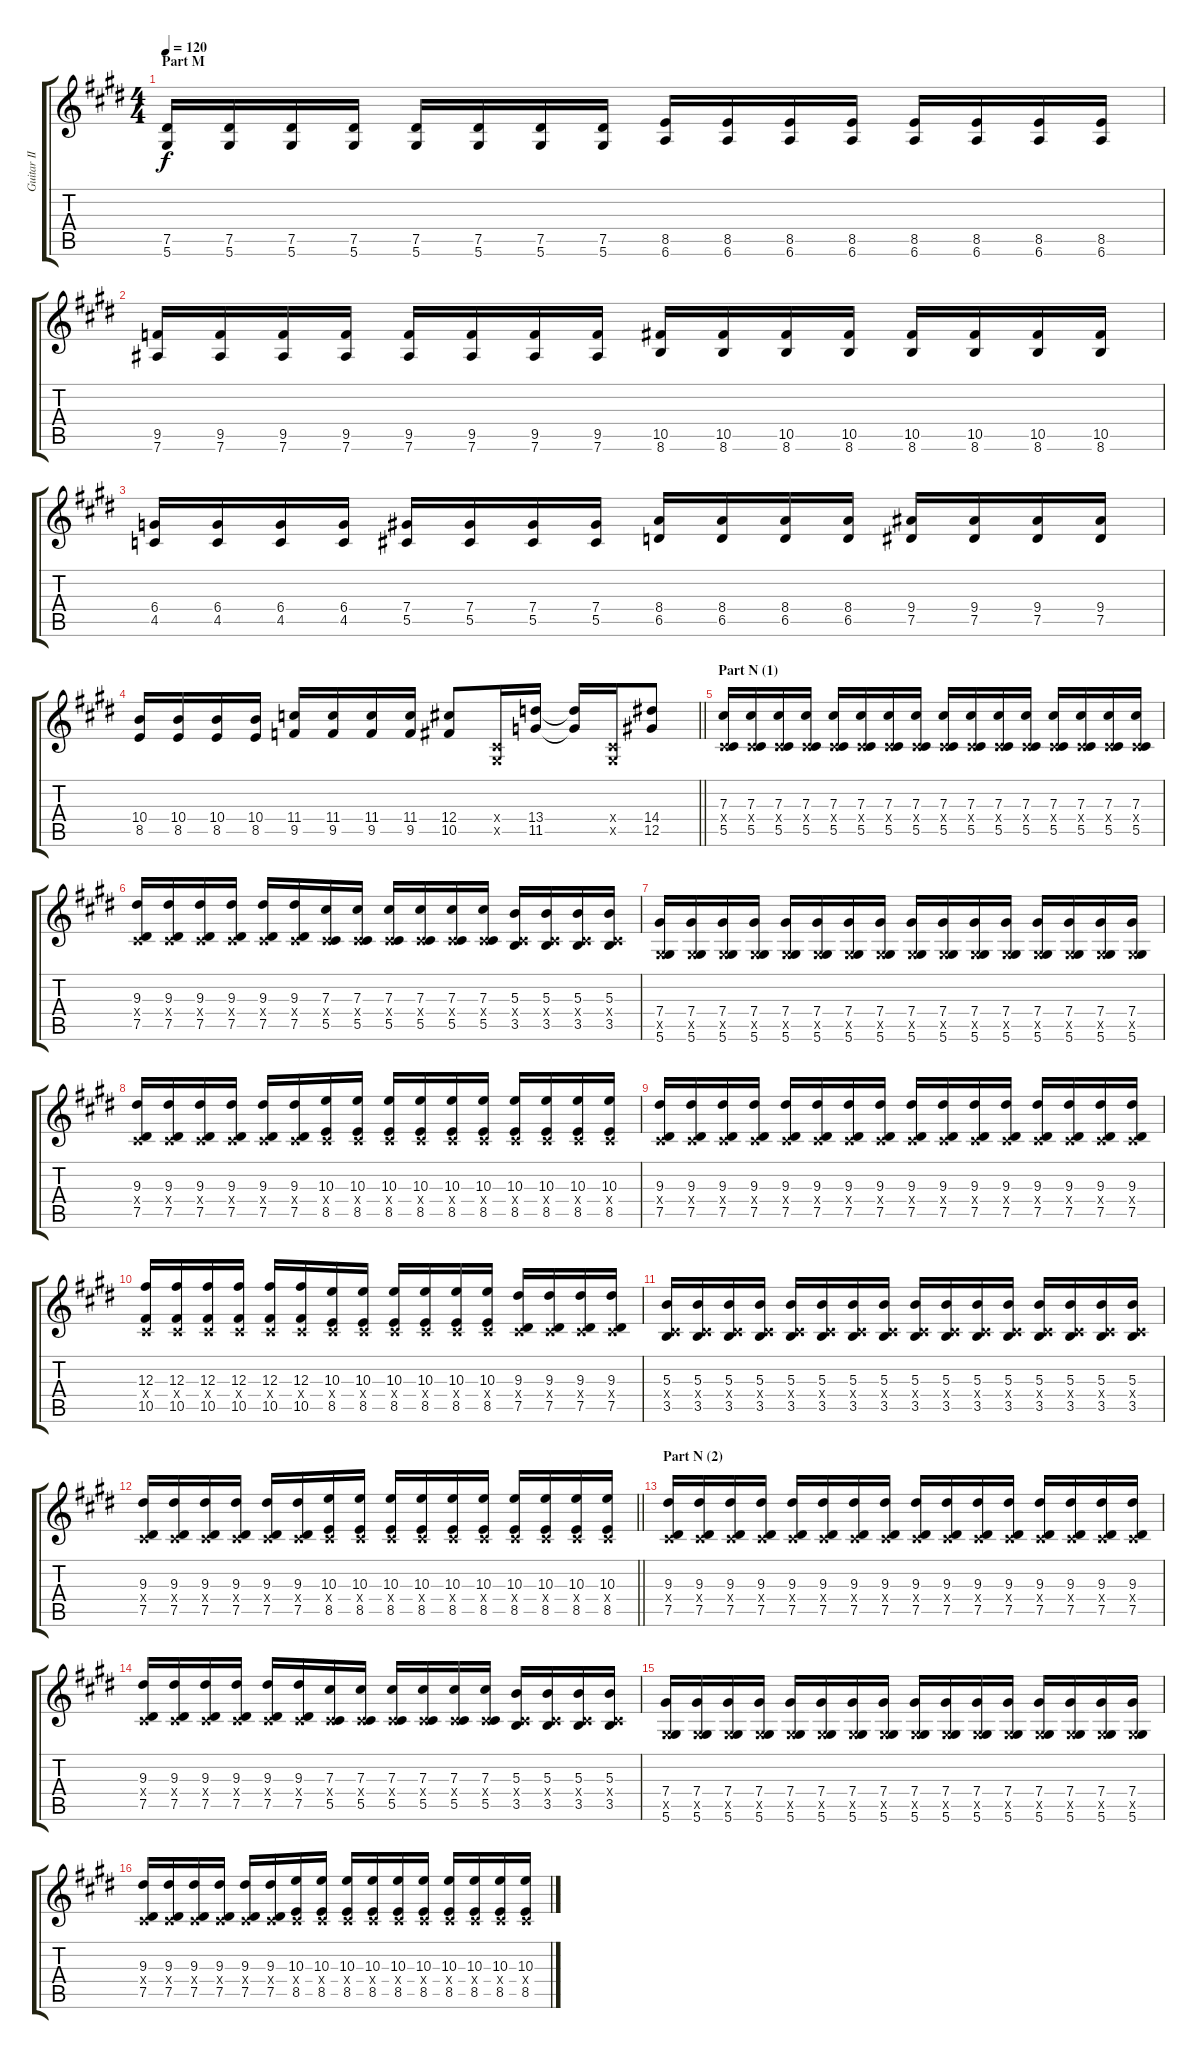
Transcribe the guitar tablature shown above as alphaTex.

\track ("Guitar II (Sugizo)" "Guitar II ") {instrument distortionguitar}
\staff {score tabs}
\tuning (Eb4 Bb3 Gb3 Db3 Ab2 Eb2) {hide}
\ts (4 4)
\section ("" "Part M")
\tempo 120
\clef g2
\ks e
(7.5 5.6).16{dy f} (7.5 5.6).16 (7.5 5.6).16 (7.5 5.6).16 (7.5 5.6).16 (7.5 5.6).16 (7.5 5.6).16 (7.5 5.6).16 (8.5 6.6).16 (8.5 6.6).16 (8.5 6.6).16 (8.5 6.6).16 (8.5 6.6).16 (8.5 6.6).16 (8.5 6.6).16 (8.5 6.6).16 |
(9.5 7.6).16 (9.5 7.6).16 (9.5 7.6).16 (9.5 7.6).16 (9.5 7.6).16 (9.5 7.6).16 (9.5 7.6).16 (9.5 7.6).16 (10.5 8.6).16 (10.5 8.6).16 (10.5 8.6).16 (10.5 8.6).16 (10.5 8.6).16 (10.5 8.6).16 (10.5 8.6).16 (10.5 8.6).16 |
(6.4 4.5).16 (6.4 4.5).16 (6.4 4.5).16 (6.4 4.5).16 (7.4 5.5).16 (7.4 5.5).16 (7.4 5.5).16 (7.4 5.5).16 (8.4 6.5).16 (8.4 6.5).16 (8.4 6.5).16 (8.4 6.5).16 (9.4 7.5).16 (9.4 7.5).16 (9.4 7.5).16 (9.4 7.5).16 |
\barLineRight lightlight
(10.4 8.5).16 (10.4 8.5).16 (10.4 8.5).16 (10.4 8.5).16 (11.4 9.5).16 (11.4 9.5).16 (11.4 9.5).16 (11.4 9.5).16 (12.4 10.5).8 (0.4{x} 0.5{x}).16 (13.4 11.5).16 (13.4{t} 11.5{t}).16 (0.4{x} 0.5{x}).16 (14.4 12.5).8 |
\section ("" "Part N (1)")
(7.3 0.4{x} 5.5).16 (7.3 0.4{x} 5.5).16 (7.3 0.4{x} 5.5).16 (7.3 0.4{x} 5.5).16 (7.3 0.4{x} 5.5).16 (7.3 0.4{x} 5.5).16 (7.3 0.4{x} 5.5).16 (7.3 0.4{x} 5.5).16 (7.3 0.4{x} 5.5).16 (7.3 0.4{x} 5.5).16 (7.3 0.4{x} 5.5).16 (7.3 0.4{x} 5.5).16 (7.3 0.4{x} 5.5).16 (7.3 0.4{x} 5.5).16 (7.3 0.4{x} 5.5).16 (7.3 0.4{x} 5.5).16 |
(9.3 0.4{x} 7.5).16 (9.3 0.4{x} 7.5).16 (9.3 0.4{x} 7.5).16 (9.3 0.4{x} 7.5).16 (9.3 0.4{x} 7.5).16 (9.3 0.4{x} 7.5).16 (7.3 0.4{x} 5.5).16 (7.3 0.4{x} 5.5).16 (7.3 0.4{x} 5.5).16 (7.3 0.4{x} 5.5).16 (7.3 0.4{x} 5.5).16 (7.3 0.4{x} 5.5).16 (5.3 0.4{x} 3.5).16 (5.3 0.4{x} 3.5).16 (5.3 0.4{x} 3.5).16 (5.3 0.4{x} 3.5).16 |
(7.4 0.5{x} 5.6).16 (7.4 0.5{x} 5.6).16 (7.4 0.5{x} 5.6).16 (7.4 0.5{x} 5.6).16 (7.4 0.5{x} 5.6).16 (7.4 0.5{x} 5.6).16 (7.4 0.5{x} 5.6).16 (7.4 0.5{x} 5.6).16 (7.4 0.5{x} 5.6).16 (7.4 0.5{x} 5.6).16 (7.4 0.5{x} 5.6).16 (7.4 0.5{x} 5.6).16 (7.4 0.5{x} 5.6).16 (7.4 0.5{x} 5.6).16 (7.4 0.5{x} 5.6).16 (7.4 0.5{x} 5.6).16 |
(9.3 0.4{x} 7.5).16 (9.3 0.4{x} 7.5).16 (9.3 0.4{x} 7.5).16 (9.3 0.4{x} 7.5).16 (9.3 0.4{x} 7.5).16 (9.3 0.4{x} 7.5).16 (10.3 0.4{x} 8.5).16 (10.3 0.4{x} 8.5).16 (10.3 0.4{x} 8.5).16 (10.3 0.4{x} 8.5).16 (10.3 0.4{x} 8.5).16 (10.3 0.4{x} 8.5).16 (10.3 0.4{x} 8.5).16 (10.3 0.4{x} 8.5).16 (10.3 0.4{x} 8.5).16 (10.3 0.4{x} 8.5).16 |
(9.3 0.4{x} 7.5).16 (9.3 0.4{x} 7.5).16 (9.3 0.4{x} 7.5).16 (9.3 0.4{x} 7.5).16 (9.3 0.4{x} 7.5).16 (9.3 0.4{x} 7.5).16 (9.3 0.4{x} 7.5).16 (9.3 0.4{x} 7.5).16 (9.3 0.4{x} 7.5).16 (9.3 0.4{x} 7.5).16 (9.3 0.4{x} 7.5).16 (9.3 0.4{x} 7.5).16 (9.3 0.4{x} 7.5).16 (9.3 0.4{x} 7.5).16 (9.3 0.4{x} 7.5).16 (9.3 0.4{x} 7.5).16 |
(12.3 0.4{x} 10.5).16 (12.3 0.4{x} 10.5).16 (12.3 0.4{x} 10.5).16 (12.3 0.4{x} 10.5).16 (12.3 0.4{x} 10.5).16 (12.3 0.4{x} 10.5).16 (10.3 0.4{x} 8.5).16 (10.3 0.4{x} 8.5).16 (10.3 0.4{x} 8.5).16 (10.3 0.4{x} 8.5).16 (10.3 0.4{x} 8.5).16 (10.3 0.4{x} 8.5).16 (9.3 0.4{x} 7.5).16 (9.3 0.4{x} 7.5).16 (9.3 0.4{x} 7.5).16 (9.3 0.4{x} 7.5).16 |
(5.3 0.4{x} 3.5).16 (5.3 0.4{x} 3.5).16 (5.3 0.4{x} 3.5).16 (5.3 0.4{x} 3.5).16 (5.3 0.4{x} 3.5).16 (5.3 0.4{x} 3.5).16 (5.3 0.4{x} 3.5).16 (5.3 0.4{x} 3.5).16 (5.3 0.4{x} 3.5).16 (5.3 0.4{x} 3.5).16 (5.3 0.4{x} 3.5).16 (5.3 0.4{x} 3.5).16 (5.3 0.4{x} 3.5).16 (5.3 0.4{x} 3.5).16 (5.3 0.4{x} 3.5).16 (5.3 0.4{x} 3.5).16 |
\barLineRight lightlight
(9.3 0.4{x} 7.5).16 (9.3 0.4{x} 7.5).16 (9.3 0.4{x} 7.5).16 (9.3 0.4{x} 7.5).16 (9.3 0.4{x} 7.5).16 (9.3 0.4{x} 7.5).16 (10.3 0.4{x} 8.5).16 (10.3 0.4{x} 8.5).16 (10.3 0.4{x} 8.5).16 (10.3 0.4{x} 8.5).16 (10.3 0.4{x} 8.5).16 (10.3 0.4{x} 8.5).16 (10.3 0.4{x} 8.5).16 (10.3 0.4{x} 8.5).16 (10.3 0.4{x} 8.5).16 (10.3 0.4{x} 8.5).16 |
\section ("" "Part N (2)")
(9.3 0.4{x} 7.5).16 (9.3 0.4{x} 7.5).16 (9.3 0.4{x} 7.5).16 (9.3 0.4{x} 7.5).16 (9.3 0.4{x} 7.5).16 (9.3 0.4{x} 7.5).16 (9.3 0.4{x} 7.5).16 (9.3 0.4{x} 7.5).16 (9.3 0.4{x} 7.5).16 (9.3 0.4{x} 7.5).16 (9.3 0.4{x} 7.5).16 (9.3 0.4{x} 7.5).16 (9.3 0.4{x} 7.5).16 (9.3 0.4{x} 7.5).16 (9.3 0.4{x} 7.5).16 (9.3 0.4{x} 7.5).16 |
(9.3 0.4{x} 7.5).16 (9.3 0.4{x} 7.5).16 (9.3 0.4{x} 7.5).16 (9.3 0.4{x} 7.5).16 (9.3 0.4{x} 7.5).16 (9.3 0.4{x} 7.5).16 (7.3 0.4{x} 5.5).16 (7.3 0.4{x} 5.5).16 (7.3 0.4{x} 5.5).16 (7.3 0.4{x} 5.5).16 (7.3 0.4{x} 5.5).16 (7.3 0.4{x} 5.5).16 (5.3 0.4{x} 3.5).16 (5.3 0.4{x} 3.5).16 (5.3 0.4{x} 3.5).16 (5.3 0.4{x} 3.5).16 |
(7.4 0.5{x} 5.6).16 (7.4 0.5{x} 5.6).16 (7.4 0.5{x} 5.6).16 (7.4 0.5{x} 5.6).16 (7.4 0.5{x} 5.6).16 (7.4 0.5{x} 5.6).16 (7.4 0.5{x} 5.6).16 (7.4 0.5{x} 5.6).16 (7.4 0.5{x} 5.6).16 (7.4 0.5{x} 5.6).16 (7.4 0.5{x} 5.6).16 (7.4 0.5{x} 5.6).16 (7.4 0.5{x} 5.6).16 (7.4 0.5{x} 5.6).16 (7.4 0.5{x} 5.6).16 (7.4 0.5{x} 5.6).16 |
(9.3 0.4{x} 7.5).16 (9.3 0.4{x} 7.5).16 (9.3 0.4{x} 7.5).16 (9.3 0.4{x} 7.5).16 (9.3 0.4{x} 7.5).16 (9.3 0.4{x} 7.5).16 (10.3 0.4{x} 8.5).16 (10.3 0.4{x} 8.5).16 (10.3 0.4{x} 8.5).16 (10.3 0.4{x} 8.5).16 (10.3 0.4{x} 8.5).16 (10.3 0.4{x} 8.5).16 (10.3 0.4{x} 8.5).16 (10.3 0.4{x} 8.5).16 (10.3 0.4{x} 8.5).16 (10.3 0.4{x} 8.5).16
